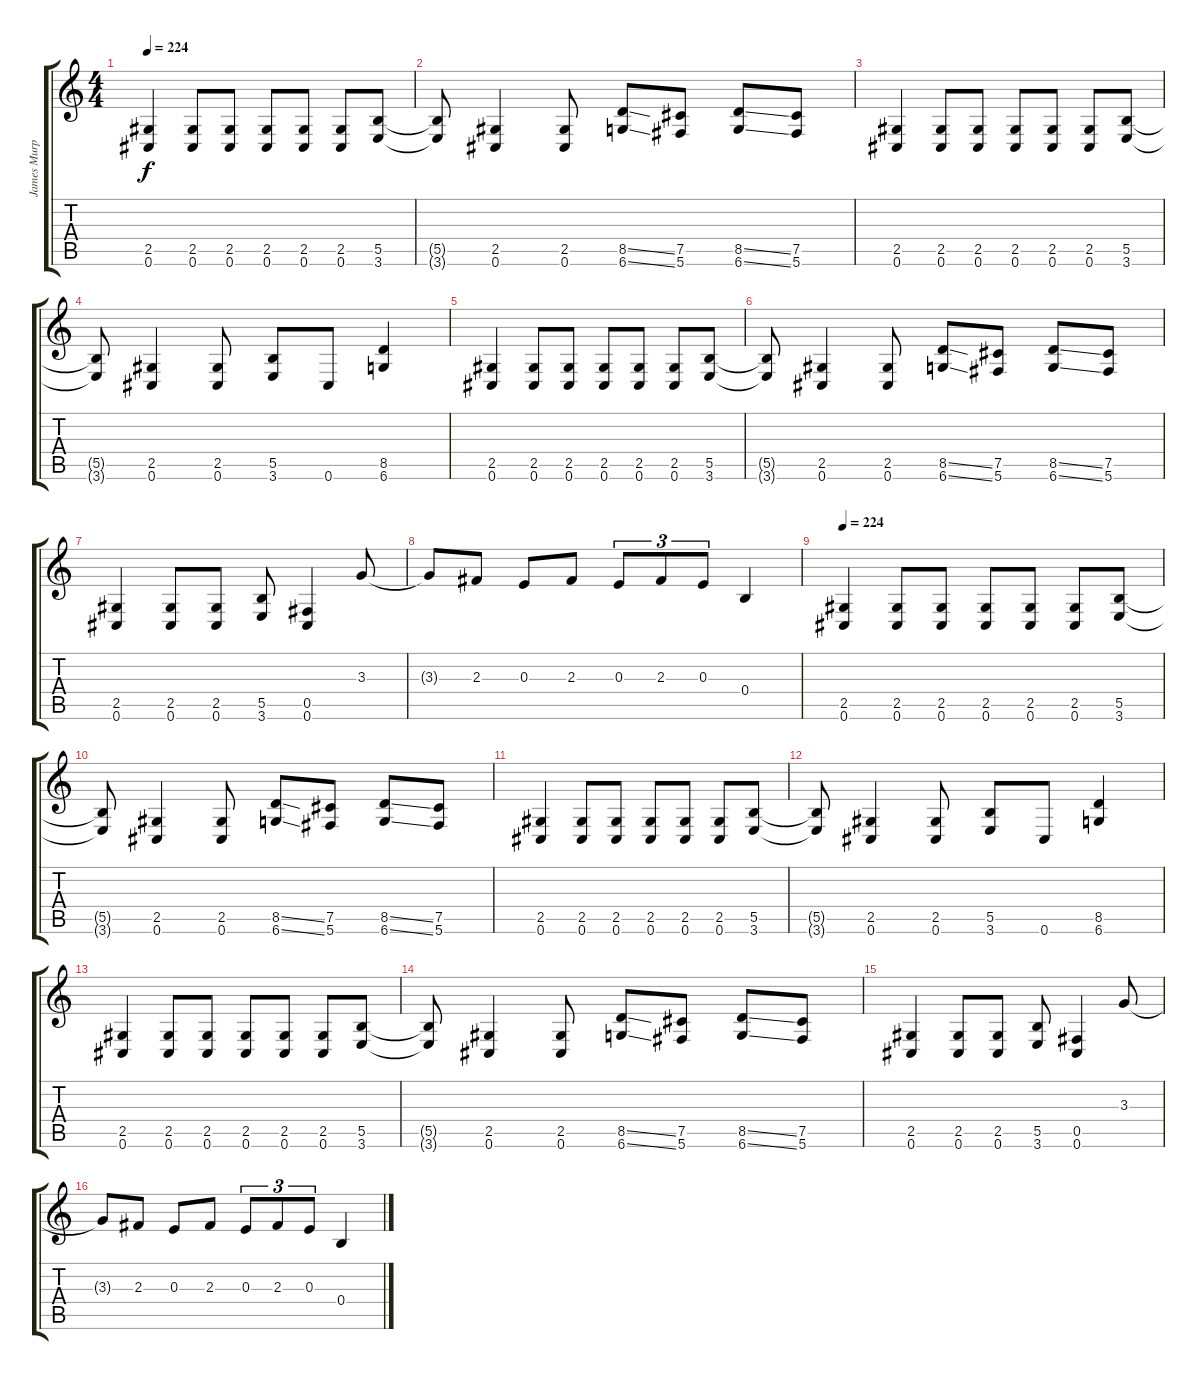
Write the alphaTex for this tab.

\track ("James Murphy" "James Murp") {instrument distortionguitar}
\staff {score tabs}
\tuning (Db4 Ab3 E3 B2 Gb2 Db2) {hide}
\ts (4 4)
\tempo 224
\clef g2
\ks c
(2.5 0.6).4{dy f} (2.5 0.6).8 (2.5 0.6).8 (2.5 0.6).8 (2.5 0.6).8 (2.5 0.6).8 (5.5 3.6).8 |
(5.5{t} 3.6{t}).8 (2.5 0.6).4 (2.5 0.6).8 (8.5{ss} 6.6{ss}).8 (7.5 5.6).8 (8.5{ss} 6.6{ss}).8 (7.5 5.6).8 |
(2.5 0.6).4 (2.5 0.6).8 (2.5 0.6).8 (2.5 0.6).8 (2.5 0.6).8 (2.5 0.6).8 (5.5 3.6).8 |
(5.5{t} 3.6{t}).8 (2.5 0.6).4 (2.5 0.6).8 (5.5 3.6).8 0.6.8 (8.5 6.6).4 |
(2.5 0.6).4 (2.5 0.6).8 (2.5 0.6).8 (2.5 0.6).8 (2.5 0.6).8 (2.5 0.6).8 (5.5 3.6).8 |
(5.5{t} 3.6{t}).8 (2.5 0.6).4 (2.5 0.6).8 (8.5{ss} 6.6{ss}).8 (7.5 5.6).8 (8.5{ss} 6.6{ss}).8 (7.5 5.6).8 |
(2.5 0.6).4 (2.5 0.6).8 (2.5 0.6).8 (5.5 3.6).8 (0.5 0.6).4 3.3.8 |
3.3{t}.8 2.3.8 0.3.8 2.3.8 0.3.8{tu (3 2)} 2.3.8{tu (3 2)} 0.3.8{tu (3 2)} 0.4.4 |
\tempo 224
(2.5 0.6).4 (2.5 0.6).8 (2.5 0.6).8 (2.5 0.6).8 (2.5 0.6).8 (2.5 0.6).8 (5.5 3.6).8 |
(5.5{t} 3.6{t}).8 (2.5 0.6).4 (2.5 0.6).8 (8.5{ss} 6.6{ss}).8 (7.5 5.6).8 (8.5{ss} 6.6{ss}).8 (7.5 5.6).8 |
(2.5 0.6).4 (2.5 0.6).8 (2.5 0.6).8 (2.5 0.6).8 (2.5 0.6).8 (2.5 0.6).8 (5.5 3.6).8 |
(5.5{t} 3.6{t}).8 (2.5 0.6).4 (2.5 0.6).8 (5.5 3.6).8 0.6.8 (8.5 6.6).4 |
(2.5 0.6).4 (2.5 0.6).8 (2.5 0.6).8 (2.5 0.6).8 (2.5 0.6).8 (2.5 0.6).8 (5.5 3.6).8 |
(5.5{t} 3.6{t}).8 (2.5 0.6).4 (2.5 0.6).8 (8.5{ss} 6.6{ss}).8 (7.5 5.6).8 (8.5{ss} 6.6{ss}).8 (7.5 5.6).8 |
(2.5 0.6).4 (2.5 0.6).8 (2.5 0.6).8 (5.5 3.6).8 (0.5 0.6).4 3.3.8 |
3.3{t}.8 2.3.8 0.3.8 2.3.8 0.3.8{tu (3 2)} 2.3.8{tu (3 2)} 0.3.8{tu (3 2)} 0.4.4
